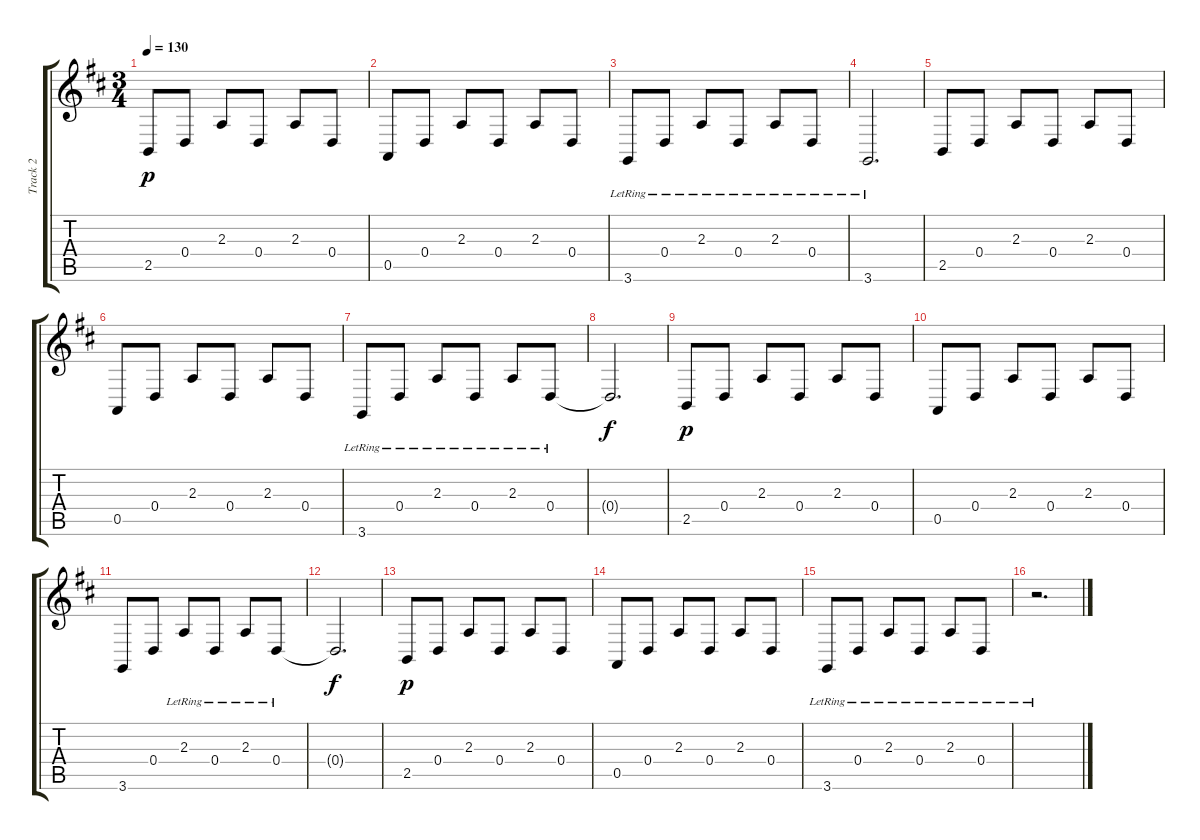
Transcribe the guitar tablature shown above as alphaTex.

\track ("Track 2" "Track 2") {instrument acousticgrandpiano}
\staff {score tabs}
\tuning (E4 B3 G3 D3 A2 E2) {hide}
\ts (3 4)
\tempo 130
\clef g2
\ks d
2.5.8{dy p} 0.4.8 2.3.8 0.4.8 2.3.8 0.4.8 |
0.5.8 0.4.8 2.3.8 0.4.8 2.3.8 0.4.8 |
3.6{lr}.8 0.4{lr}.8 2.3{lr}.8 0.4{lr}.8 2.3{lr}.8 0.4{lr}.8 |
3.6{lr}.2{d} |
2.5.8 0.4.8 2.3.8 0.4.8 2.3.8 0.4.8 |
0.5.8 0.4.8 2.3.8 0.4.8 2.3.8 0.4.8 |
3.6{lr}.8 0.4{lr}.8 2.3{lr}.8 0.4{lr}.8 2.3{lr}.8 0.4{lr}.8 |
0.4{t}.2{d dy f} |
2.5.8{dy p} 0.4.8 2.3.8 0.4.8 2.3.8 0.4.8 |
0.5.8 0.4.8 2.3.8 0.4.8 2.3.8 0.4.8 |
3.6.8 0.4.8 2.3{lr}.8 0.4{lr}.8 2.3{lr}.8 0.4{lr}.8 |
0.4{t}.2{d dy f} |
2.5.8{dy p} 0.4.8 2.3.8 0.4.8 2.3.8 0.4.8 |
0.5.8 0.4.8 2.3.8 0.4.8 2.3.8 0.4.8 |
3.6{lr}.8 0.4{lr}.8 2.3{lr}.8 0.4{lr}.8 2.3{lr}.8 0.4{lr}.8 |
r.2{d}
